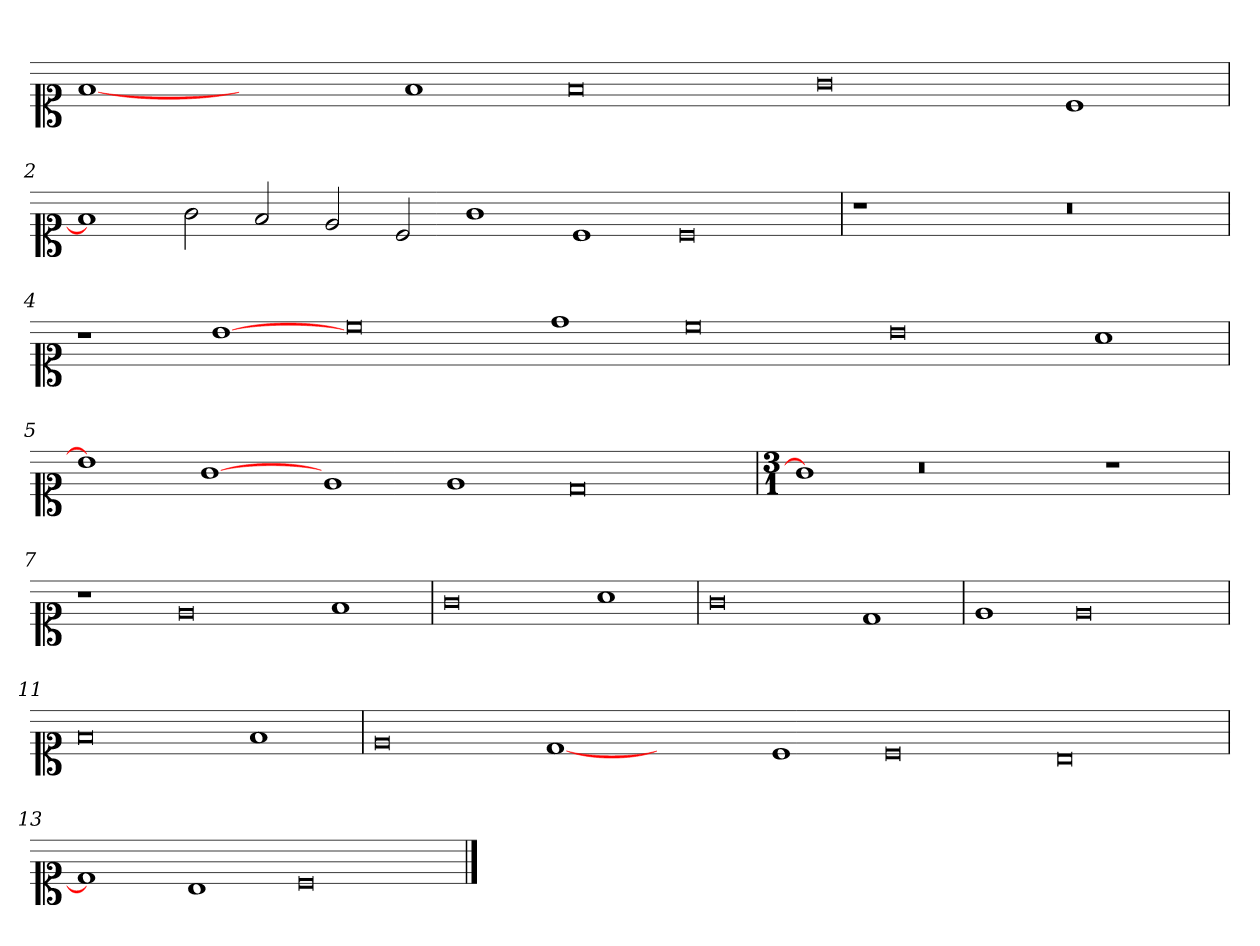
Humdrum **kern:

**kern
*part1
*staff1
*clefC1
*k[]
=1
[1f
1ryy
1f
0f
0g
1c
=2
1f]
2g\
2f/
2e/
2c/
1g
1c
0c
=3
1r
1ryy
0r
=4
1r
[1b
0cc
1dd
0cc
0b
1a
=5
1b]
[1g
1e
1e
0d
=6
*M3/1
1g]
0r
1r
=7
1r
0e
1f
=8
0g
1a
=9
0g
1d
=10
1e
0e
=11
0f
1f
=12
0e
[1d
1ryy
1c
0c
0B
=13
1d]
1B
0c
==
*-
